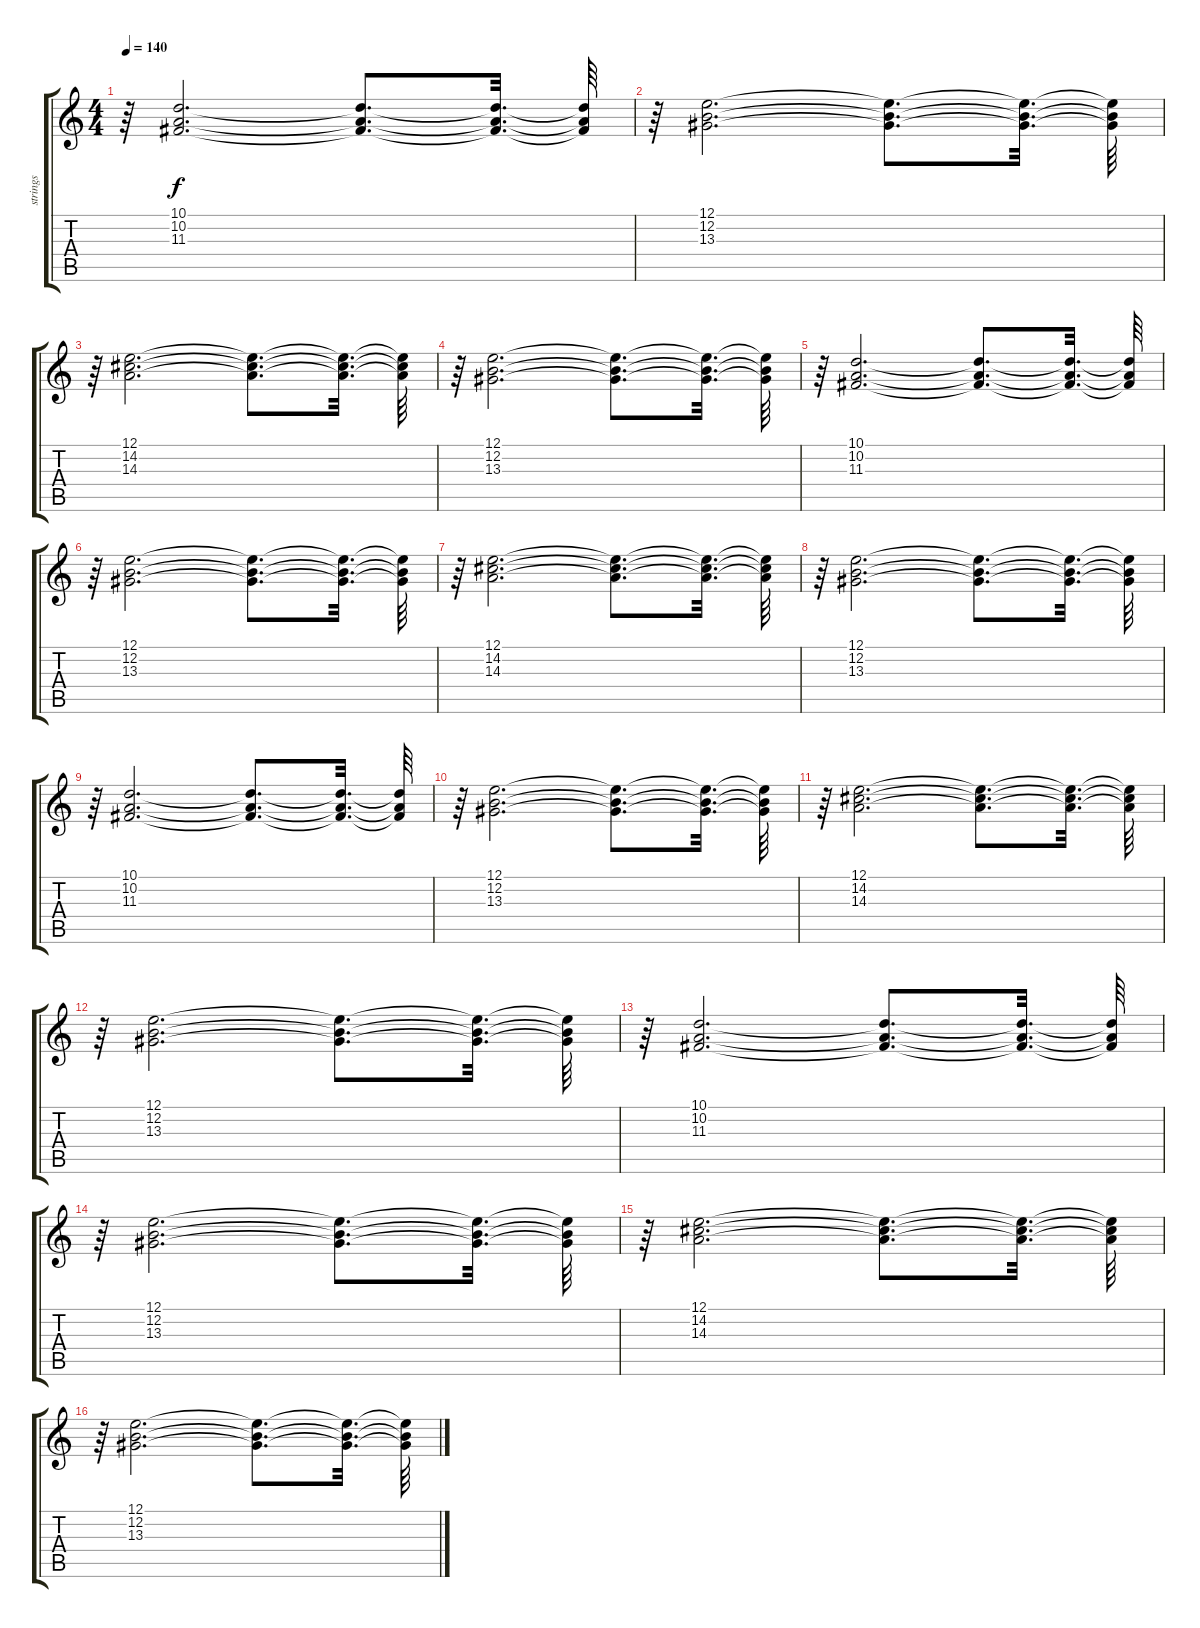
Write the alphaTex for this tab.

\track ("strings" "strings") {instrument synthstrings1}
\staff {score tabs}
\tuning (E4 B3 G3 D3 A2 E2) {hide}
\ts (4 4)
\tempo 140
\clef g2
\ks c
r.64{dy f} (10.1 10.2 11.3).2{d} (10.1{t} 10.2{t} 11.3{t}).8{d} (10.1{t} 10.2{t} 11.3{t}).32{d} (10.1{t} 10.2{t} 11.3{t}).64 |
r.64 (12.1 12.2 13.3).2{d} (12.1{t} 12.2{t} 13.3{t}).8{d} (12.1{t} 12.2{t} 13.3{t}).32{d} (12.1{t} 12.2{t} 13.3{t}).64 |
r.64 (12.1 14.2 14.3).2{d} (12.1{t} 14.2{t} 14.3{t}).8{d} (12.1{t} 14.2{t} 14.3{t}).32{d} (12.1{t} 14.2{t} 14.3{t}).64 |
r.64 (12.1 12.2 13.3).2{d} (12.1{t} 12.2{t} 13.3{t}).8{d} (12.1{t} 12.2{t} 13.3{t}).32{d} (12.1{t} 12.2{t} 13.3{t}).64 |
r.64 (10.1 10.2 11.3).2{d} (10.1{t} 10.2{t} 11.3{t}).8{d} (10.1{t} 10.2{t} 11.3{t}).32{d} (10.1{t} 10.2{t} 11.3{t}).64 |
r.64 (12.1 12.2 13.3).2{d} (12.1{t} 12.2{t} 13.3{t}).8{d} (12.1{t} 12.2{t} 13.3{t}).32{d} (12.1{t} 12.2{t} 13.3{t}).64 |
r.64 (12.1 14.2 14.3).2{d} (12.1{t} 14.2{t} 14.3{t}).8{d} (12.1{t} 14.2{t} 14.3{t}).32{d} (12.1{t} 14.2{t} 14.3{t}).64 |
r.64 (12.1 12.2 13.3).2{d} (12.1{t} 12.2{t} 13.3{t}).8{d} (12.1{t} 12.2{t} 13.3{t}).32{d} (12.1{t} 12.2{t} 13.3{t}).64 |
r.64 (10.1 10.2 11.3).2{d} (10.1{t} 10.2{t} 11.3{t}).8{d} (10.1{t} 10.2{t} 11.3{t}).32{d} (10.1{t} 10.2{t} 11.3{t}).64 |
r.64 (12.1 12.2 13.3).2{d} (12.1{t} 12.2{t} 13.3{t}).8{d} (12.1{t} 12.2{t} 13.3{t}).32{d} (12.1{t} 12.2{t} 13.3{t}).64 |
r.64 (12.1 14.2 14.3).2{d} (12.1{t} 14.2{t} 14.3{t}).8{d} (12.1{t} 14.2{t} 14.3{t}).32{d} (12.1{t} 14.2{t} 14.3{t}).64 |
r.64 (12.1 12.2 13.3).2{d} (12.1{t} 12.2{t} 13.3{t}).8{d} (12.1{t} 12.2{t} 13.3{t}).32{d} (12.1{t} 12.2{t} 13.3{t}).64 |
r.64 (10.1 10.2 11.3).2{d} (10.1{t} 10.2{t} 11.3{t}).8{d} (10.1{t} 10.2{t} 11.3{t}).32{d} (10.1{t} 10.2{t} 11.3{t}).64 |
r.64 (12.1 12.2 13.3).2{d} (12.1{t} 12.2{t} 13.3{t}).8{d} (12.1{t} 12.2{t} 13.3{t}).32{d} (12.1{t} 12.2{t} 13.3{t}).64 |
r.64 (12.1 14.2 14.3).2{d} (12.1{t} 14.2{t} 14.3{t}).8{d} (12.1{t} 14.2{t} 14.3{t}).32{d} (12.1{t} 14.2{t} 14.3{t}).64 |
r.64 (12.1 12.2 13.3).2{d} (12.1{t} 12.2{t} 13.3{t}).8{d} (12.1{t} 12.2{t} 13.3{t}).32{d} (12.1{t} 12.2{t} 13.3{t}).64
